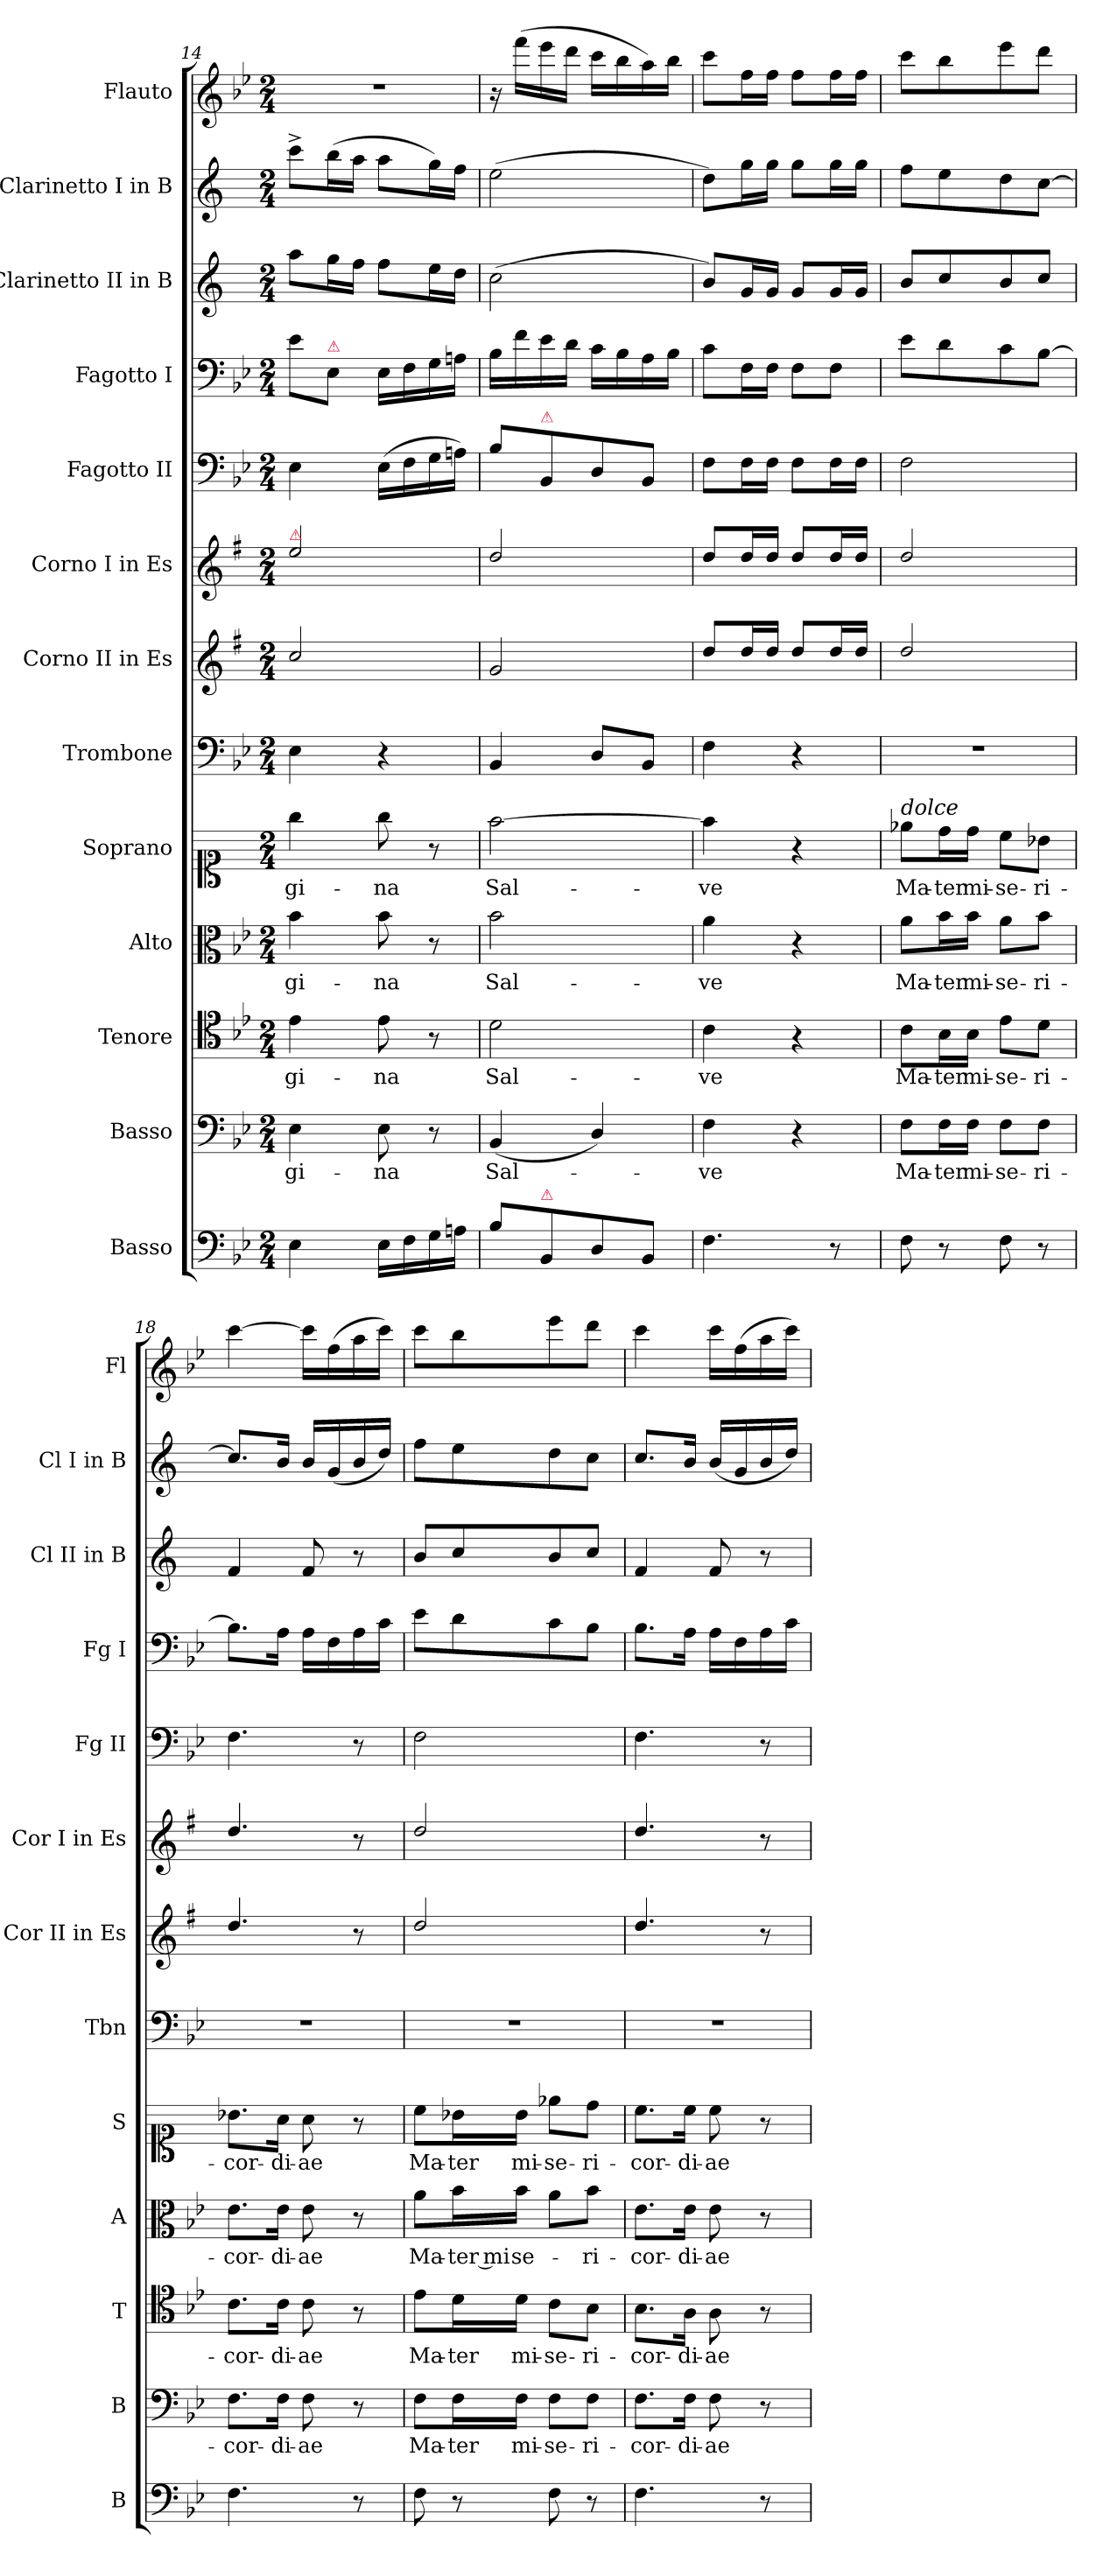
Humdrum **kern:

**kern	**kern	**text	**kern	**text	**kern	**text	**kern	**text	**kern	**kern	**kern	**kern	**kern	**kern	**kern	**kern
*part13	*part12	*part12	*part11	*part11	*part10	*part10	*part9	*part9	*part8	*part7	*part6	*part5	*part4	*part3	*part2	*part1
*staff13	*staff12	*staff12	*staff11	*staff11	*staff10	*staff10	*staff9	*staff9	*staff8	*staff7	*staff6	*staff5	*staff4	*staff3	*staff2	*staff1
*I"Basso	*I"Basso	*	*I"Tenore	*	*I"Alto	*	*I"Soprano	*	*I"Trombone	*I"Corno II in Es	*I"Corno I in Es	*I"Fagotto II	*I"Fagotto I	*I"Clarinetto II in B	*I"Clarinetto I in B	*I"Flauto
*I'B	*I'B	*	*I'T	*	*I'A	*	*I'S	*	*I'Tbn	*I'Cor II in Es	*I'Cor I in Es	*I'Fg II	*I'Fg I	*I'Cl II in B	*I'Cl I in B	*I'Fl
*clefF4	*clefF4	*	*clefC4	*	*clefC3	*	*clefC1	*	*clefF4	*clefG2	*clefG2	*clefF4	*clefF4	*clefG2	*clefG2	*clefG2
*	*	*	*	*	*	*	*	*	*	*ITrd5c9	*ITrd5c9	*	*	*ITrd1c2	*ITrd1c2	*
*k[b-e-]	*k[b-e-]	*	*k[b-e-]	*	*k[b-e-]	*	*	*	*k[b-e-]	*k[b-e-]	*k[b-e-]	*k[b-e-]	*k[b-e-]	*k[b-e-]	*k[b-e-]	*k[b-e-]
*M2/4	*M2/4	*	*M2/4	*	*M2/4	*	*M2/4	*	*M2/4	*M2/4	*M2/4	*M2/4	*M2/4	*M2/4	*M2/4	*M2/4
=14	=14	=14	=14	=14	=14	=14	=14	=14	=14	=14	=14	=14	=14	=14	=14	=14
!	!	!	!	!	!	!	!	!	!	!	!LO:TX:a:color=crimson:t=⚠	!	!	!	!	!
4E-\	4E-\	-gi-	4e-\	-gi-	4b-\	-gi-	4gg\	-gi-	4E-\	2e-/	2g/	4E-\	8e-\L	8gg\L	8bb-^\L	2r
!	!	!	!	!	!	!	!	!	!	!	!	!	!LO:TX:a:color=crimson:t=⚠	!	!	!
.	.	.	.	.	.	.	.	.	.	.	.	.	8E-\J	16ff\L	(>16aa\L	.
.	.	.	.	.	.	.	.	.	.	.	.	.	.	16ee-\JJ	16gg\JJ	.
16E-\LL	8E-\	-na	8e-\	-na	8b-\	-na	8gg\	-na	4r	.	.	(>16E-\LL	16E-\LL	8ee-\L	8gg\L	.
16F\	.	.	.	.	.	.	.	.	.	.	.	16F\	16F\	.	.	.
16G\	8r	.	8r	.	8r	.	8r	.	.	.	.	16G\	16G\	16dd\L	16ff\L)	.
16An\JJ	.	.	.	.	.	.	.	.	.	.	.	16An\JJ)	16An\JJ	16cc\JJ	16ee-\JJ	.
=15	=15	=15	=15	=15	=15	=15	=15	=15	=15	=15	=15	=15	=15	=15	=15	=15
8B-\L	(<4BB-/	Sal-	2d\	Sal-	2b-\	Sal-	[2ff\	Sal-	4BB-/	2B-/	2f/	8B-\L	16B-\LL	(>2b-\	(>2dd\	16r
.	.	.	.	.	.	.	.	.	.	.	.	.	16f\	.	.	(>16fff\LL
!	!	!	!	!	!	!	!	!	!	!	!	!LO:TX:a:color=crimson:t=⚠	!	!	!	!
!LO:TX:a:color=crimson:t=⚠	!	!	!	!	!	!	!	!	!	!	!	!	!	!	!	!
8BB-/	.	.	.	.	.	.	.	.	.	.	.	8BB-/	16e-\	.	.	16eee-\
.	.	.	.	.	.	.	.	.	.	.	.	.	16d\JJ	.	.	16ddd\JJ
8D\	4D/)	.	.	.	.	.	.	.	8D\L	.	.	8D\	16c\LL	.	.	16ccc\LL
.	.	.	.	.	.	.	.	.	.	.	.	.	16B-\	.	.	16bb-\
8BB-/J	.	.	.	.	.	.	.	.	8BB-/J	.	.	8BB-/J	16A\	.	.	16aa\)
.	.	.	.	.	.	.	.	.	.	.	.	.	16B-\JJ	.	.	16bb-\JJ
=16	=16	=16	=16	=16	=16	=16	=16	=16	=16	=16	=16	=16	=16	=16	=16	=16
4.F\	4F\	-ve	4c\	-ve	4a\	-ve	4ff\]	-ve	4F\	8f/L	8f/L	8F\L	8c\L	8a/L)	8cc\L)	8ccc\L
.	.	.	.	.	.	.	.	.	.	16f/L	16f/L	16F\L	16F\L	16f/L	16ff\L	16ff\L
.	.	.	.	.	.	.	.	.	.	16f/JJ	16f/JJ	16F\JJ	16F\JJ	16f/JJ	16ff\JJ	16ff\JJ
.	4r	.	4r	.	4r	.	4r	.	4r	8f/L	8f/L	8F\L	8F\L	8f/L	8ff\L	8ff\L
8r	.	.	.	.	.	.	.	.	.	16f/L	16f/L	16F\L	8F\J	16f/L	16ff\L	16ff\L
.	.	.	.	.	.	.	.	.	.	16f/JJ	16f/JJ	16F\JJ	.	16f/JJ	16ff\JJ	16ff\JJ
=17	=17	=17	=17	=17	=17	=17	=17	=17	=17	=17	=17	=17	=17	=17	=17	=17
!	!	!	!	!	!	!	!LO:TX:a:i:t=dolce	!	!	!	!	!	!	!	!	!
8F\	8F\L	Ma-	8c\L	Ma-	8a\L	Ma-	8ee-\L	Ma-	2r	2f/	2f/	2F\	8e-\L	8a/L	8ee-\L	8ccc\L
8r	16F\L	-ter	16B-\L	-ter	16b-\L	-ter	16dd\L	-ter	.	.	.	.	8d\	8b-\	8dd\	8bb-\
.	16F\JJ	mi-	16B-\JJ	mi-	16b-\JJ	mi-	16dd\JJ	mi-	.	.	.	.	.	.	.	.
8F\	8F\L	-se-	8e-\L	-se-	8a\L	-se-	8cc\L	-se-	.	.	.	.	8c\	8a/	8cc\	8eee-\
8r	8F\J	-ri-	8d\J	-ri-	8b-\J	-ri-	8b-\J	-ri-	.	.	.	.	[8B-\J	8b-\J	[8b-\J	8ddd\J
=18	=18	=18	=18	=18	=18	=18	=18	=18	=18	=18	=18	=18	=18	=18	=18	=18
4.F\	8.F\L	-cor-	8.c\L	-cor-	8.e-\L	-cor-	8.b-\L	-cor-	2r	4.f/	4.f/	4.F\	8.B-\L]	4e-/	8.b-\L]	[4ccc\
.	16F\Jk	-di-	16c\Jk	-di-	16e-\Jk	-di-	16a\Jk	-di-	.	.	.	.	16A\Jk	.	16a/Jk	.
.	8F\	-ae	8c\	-ae	8e-\	-ae	8a\	-ae	.	.	.	.	16A\LL	8e-/	16a/LL	16ccc\LL]
.	.	.	.	.	.	.	.	.	.	.	.	.	16F\	.	(>16f/	(>16ff\
8r	8r	.	8r	.	8r	.	8r	.	.	8r	8r	8r	16A\	8r	16a/	16aa\
.	.	.	.	.	.	.	.	.	.	.	.	.	16c\JJ	.	16cc\JJ)	16ccc\JJ)
=19	=19	=19	=19	=19	=19	=19	=19	=19	=19	=19	=19	=19	=19	=19	=19	=19
8F\	8F\L	Ma-	8e-\L	Ma-	8a\L	Ma-	8cc\L	Ma-	2r	2f/	2f/	2F\	8e-\L	8a/L	8ee-\L	8ccc\L
8r	16F\L	-ter	16d\L	-ter	16b-\L	-ter mi	16b-\L	-ter	.	.	.	.	8d\	8b-\	8dd\	8bb-\
.	16F\JJ	mi-	16d\JJ	mi-	16b-\JJ	-se-	16b-\JJ	mi-	.	.	.	.	.	.	.	.
8F\	8F\L	-se-	8c\L	-se-	8a\L	.	8ee-\L	-se-	.	.	.	.	8c\	8a/	8cc\	8eee-\
8r	8F\J	-ri-	8B-\J	-ri-	8b-\J	-ri-	8dd\J	-ri-	.	.	.	.	8B-\J	8b-\J	8b-\J	8ddd\J
=20	=20	=20	=20	=20	=20	=20	=20	=20	=20	=20	=20	=20	=20	=20	=20	=20
4.F\	8.F\L	-cor-	8.B-\L	-cor-	8.e-\L	-cor-	8.cc\L	-cor-	2r	4.f/	4.f/	4.F\	8.B-\L	4e-/	8.b-\L	4ccc\
.	16F\Jk	-di-	16A\Jk	-di-	16e-\Jk	-di-	16cc\Jk	-di-	.	.	.	.	16A\Jk	.	16a/Jk	.
.	8F\	-ae	8A\	-ae	8e-\	-ae	8cc\	-ae	.	.	.	.	16A\LL	8e-/	(16a/LL	16ccc\LL
.	.	.	.	.	.	.	.	.	.	.	.	.	16F\	.	16f/	(>16ff\
8r	8r	.	8r	.	8r	.	8r	.	.	8r	8r	8r	16A\	8r	16a/	16aa\
.	.	.	.	.	.	.	.	.	.	.	.	.	16c\JJ	.	16cc\JJ)	16ccc\JJ)
=	=	=	=	=	=	=	=	=	=	=	=	=	=	=	=	=
*-	*-	*-	*-	*-	*-	*-	*-	*-	*-	*-	*-	*-	*-	*-	*-	*-
